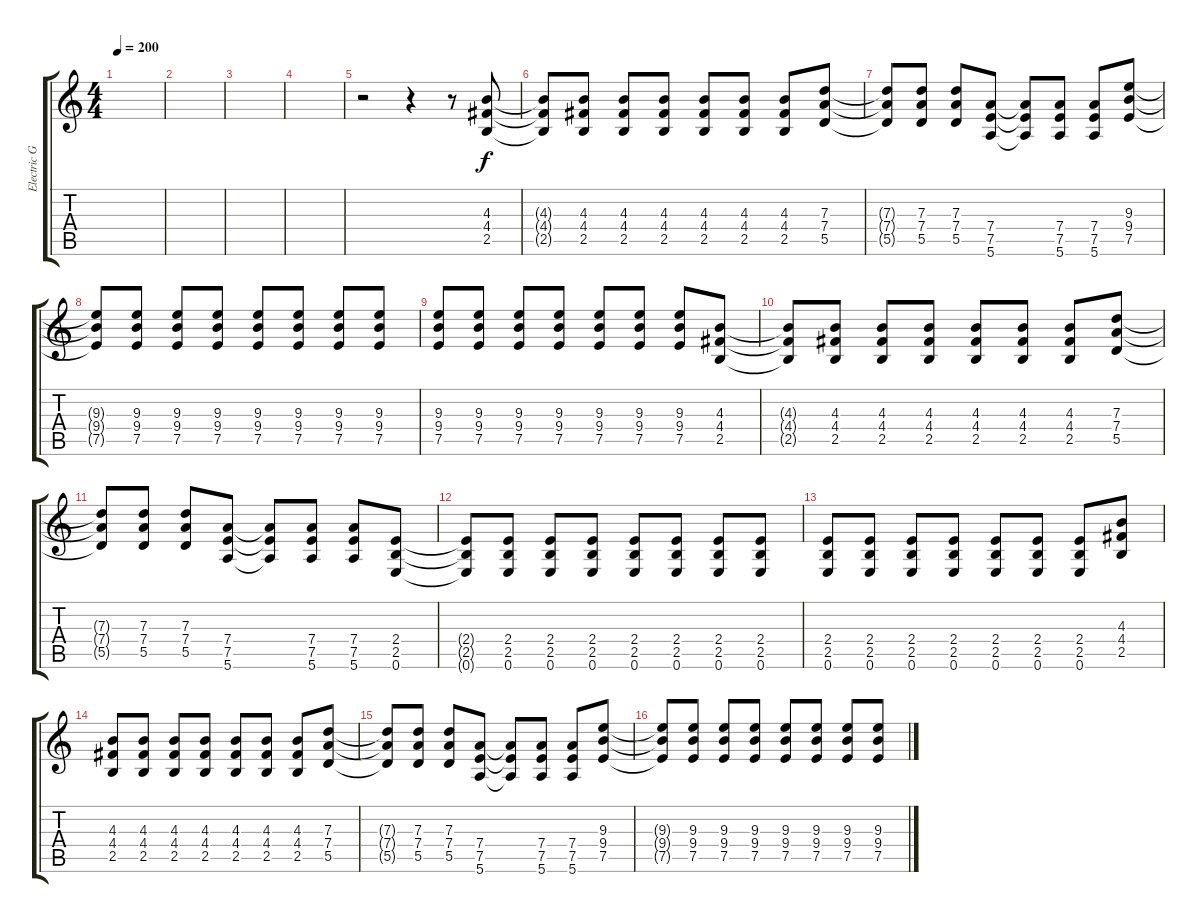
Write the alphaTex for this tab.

\track ("Electric Guitar" "Electric G") {instrument distortionguitar}
\staff {score tabs}
\tuning (E4 B3 G3 D3 A2 E2) {hide}
\ts (4 4)
\tempo 200
\clef g2
\ks c
|
|
|
|
r.2 r.4 r.8 (4.3 4.4 2.5).8 |
(4.3{t} 4.4{t} 2.5{t}).8 (4.3 4.4 2.5).8 (4.3 4.4 2.5).8 (4.3 4.4 2.5).8 (4.3 4.4 2.5).8 (4.3 4.4 2.5).8 (4.3 4.4 2.5).8 (7.3 7.4 5.5).8 |
(7.3{t} 7.4{t} 5.5{t}).8 (7.3 7.4 5.5).8 (7.3 7.4 5.5).8 (7.4 7.5 5.6).8 (7.4{t} 7.5{t} 5.6{t}).8 (7.4 7.5 5.6).8 (7.4 7.5 5.6).8 (9.3 9.4 7.5).8 |
(9.3{t} 9.4{t} 7.5{t}).8 (9.3 9.4 7.5).8 (9.3 9.4 7.5).8 (9.3 9.4 7.5).8 (9.3 9.4 7.5).8 (9.3 9.4 7.5).8 (9.3 9.4 7.5).8 (9.3 9.4 7.5).8 |
(9.3 9.4 7.5).8 (9.3 9.4 7.5).8 (9.3 9.4 7.5).8 (9.3 9.4 7.5).8 (9.3 9.4 7.5).8 (9.3 9.4 7.5).8 (9.3 9.4 7.5).8 (4.3 4.4 2.5).8 |
(4.3{t} 4.4{t} 2.5{t}).8 (4.3 4.4 2.5).8 (4.3 4.4 2.5).8 (4.3 4.4 2.5).8 (4.3 4.4 2.5).8 (4.3 4.4 2.5).8 (4.3 4.4 2.5).8 (7.3 7.4 5.5).8 |
(7.3{t} 7.4{t} 5.5{t}).8 (7.3 7.4 5.5).8 (7.3 7.4 5.5).8 (7.4 7.5 5.6).8 (7.4{t} 7.5{t} 5.6{t}).8 (7.4 7.5 5.6).8 (7.4 7.5 5.6).8 (2.4 2.5 0.6).8 |
(2.4{t} 2.5{t} 0.6{t}).8 (2.4 2.5 0.6).8 (2.4 2.5 0.6).8 (2.4 2.5 0.6).8 (2.4 2.5 0.6).8 (2.4 2.5 0.6).8 (2.4 2.5 0.6).8 (2.4 2.5 0.6).8 |
(2.4 2.5 0.6).8 (2.4 2.5 0.6).8 (2.4 2.5 0.6).8 (2.4 2.5 0.6).8 (2.4 2.5 0.6).8 (2.4 2.5 0.6).8 (2.4 2.5 0.6).8 (4.3 4.4 2.5).8 |
(4.3 4.4 2.5).8 (4.3 4.4 2.5).8 (4.3 4.4 2.5).8 (4.3 4.4 2.5).8 (4.3 4.4 2.5).8 (4.3 4.4 2.5).8 (4.3 4.4 2.5).8 (7.3 7.4 5.5).8 |
(7.3{t} 7.4{t} 5.5{t}).8 (7.3 7.4 5.5).8 (7.3 7.4 5.5).8 (7.4 7.5 5.6).8 (7.4{t} 7.5{t} 5.6{t}).8 (7.4 7.5 5.6).8 (7.4 7.5 5.6).8 (9.3 9.4 7.5).8 |
(9.3{t} 9.4{t} 7.5{t}).8 (9.3 9.4 7.5).8 (9.3 9.4 7.5).8 (9.3 9.4 7.5).8 (9.3 9.4 7.5).8 (9.3 9.4 7.5).8 (9.3 9.4 7.5).8 (9.3 9.4 7.5).8
